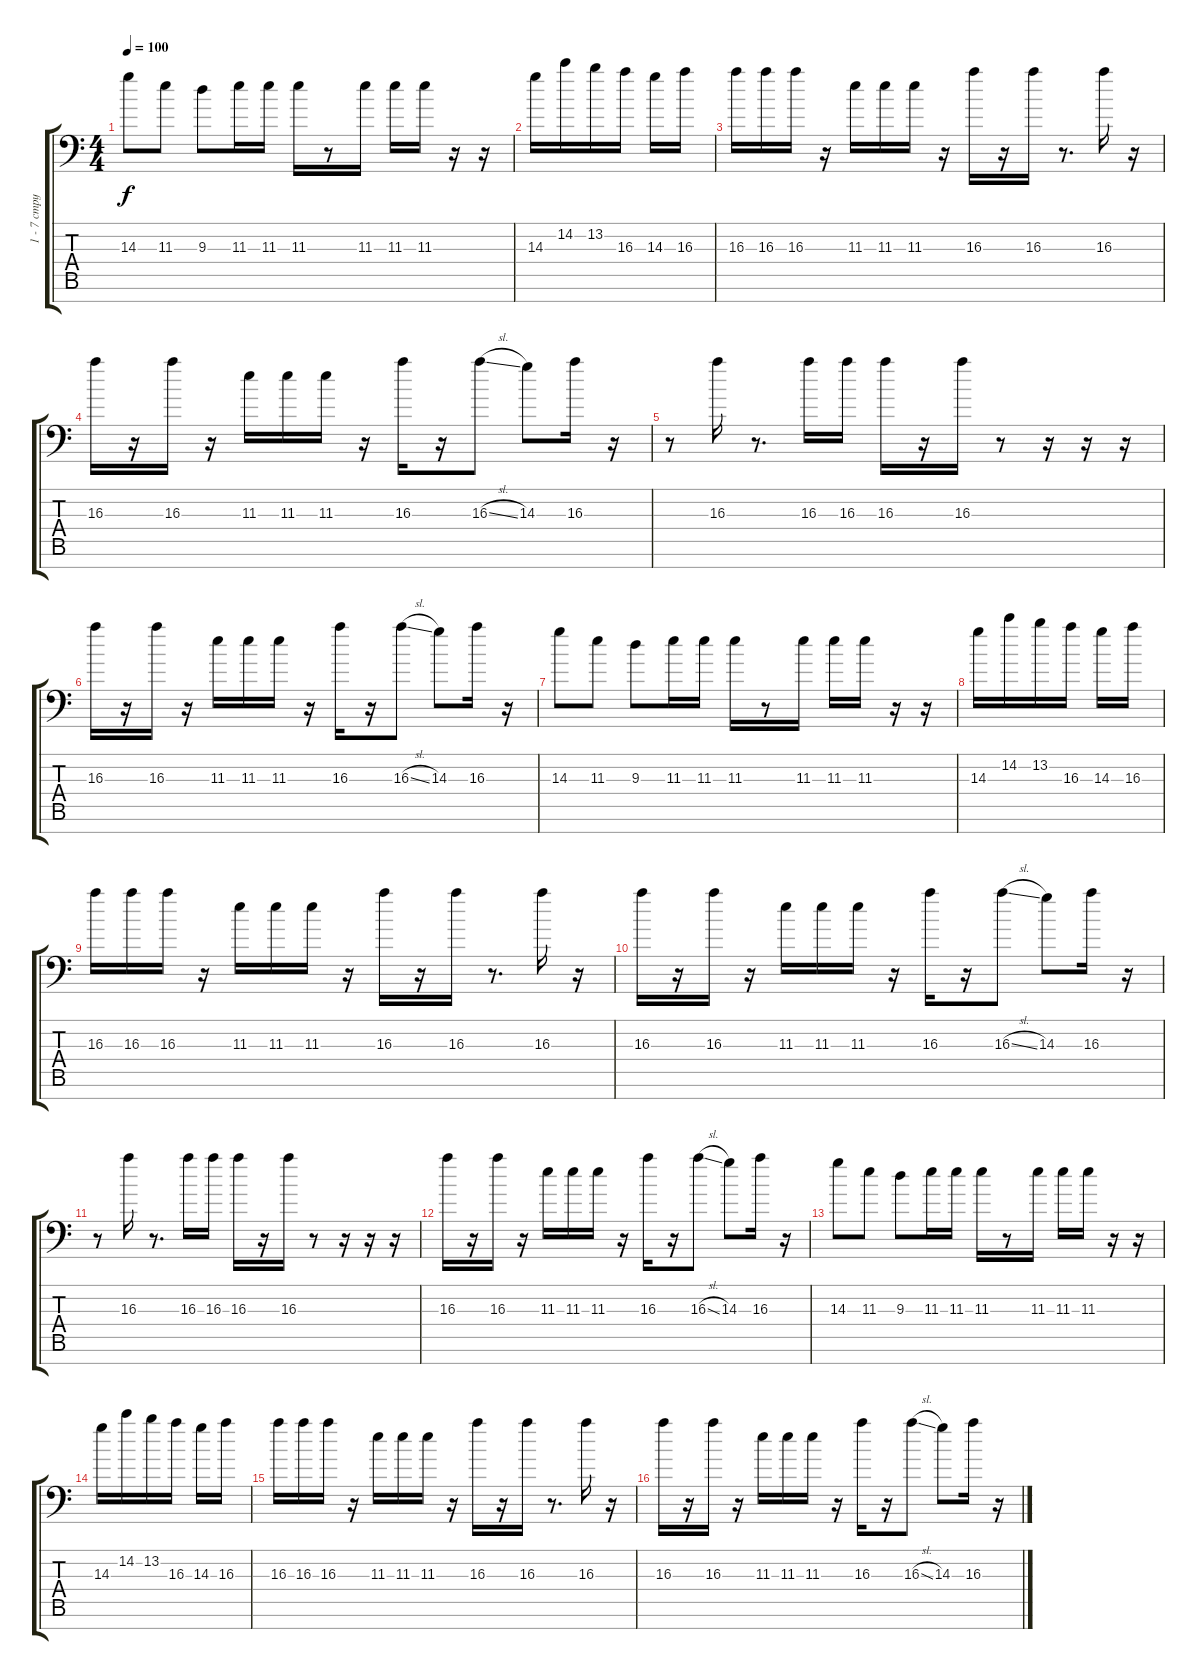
\track ("1 - 7 струны" "1 - 7 стру") {instrument distortionguitar}
\staff {score tabs}
\tuning (Eb4 Bb3 F3 Eb3 Bb2 F2 Bb1) {hide}
\ts (4 4)
\tempo 100
\clef f4
\ks c
14.3.8{dy f} 11.3.8 9.3.8 11.3.16 11.3.16 11.3.16 r.8 11.3.16 11.3.16 11.3.16 r.16 r.16 |
14.3.16 14.2.16 13.2.16 16.3.16 14.3.16 16.3.16 |
16.3.16 16.3.16 16.3.16 r.16 11.3.16 11.3.16 11.3.16 r.16 16.3.16 r.16 16.3.16 r.8{d} 16.3.16 r.16 |
16.3.16 r.16 16.3.16 r.16 11.3.16 11.3.16 11.3.16 r.16 16.3.16 r.16 16.3{sl}.8 14.3.8 16.3.16 r.16 |
r.8 16.3.16 r.8{d} 16.3.16 16.3.16 16.3.16 r.16 16.3.16 r.8 r.16 r.16 r.16 |
16.3.16 r.16 16.3.16 r.16 11.3.16 11.3.16 11.3.16 r.16 16.3.16 r.16 16.3{sl}.8 14.3.8 16.3.16 r.16 |
14.3.8 11.3.8 9.3.8 11.3.16 11.3.16 11.3.16 r.8 11.3.16 11.3.16 11.3.16 r.16 r.16 |
14.3.16 14.2.16 13.2.16 16.3.16 14.3.16 16.3.16 |
16.3.16 16.3.16 16.3.16 r.16 11.3.16 11.3.16 11.3.16 r.16 16.3.16 r.16 16.3.16 r.8{d} 16.3.16 r.16 |
16.3.16 r.16 16.3.16 r.16 11.3.16 11.3.16 11.3.16 r.16 16.3.16 r.16 16.3{sl}.8 14.3.8 16.3.16 r.16 |
r.8 16.3.16 r.8{d} 16.3.16 16.3.16 16.3.16 r.16 16.3.16 r.8 r.16 r.16 r.16 |
16.3.16 r.16 16.3.16 r.16 11.3.16 11.3.16 11.3.16 r.16 16.3.16 r.16 16.3{sl}.8 14.3.8 16.3.16 r.16 |
14.3.8 11.3.8 9.3.8 11.3.16 11.3.16 11.3.16 r.8 11.3.16 11.3.16 11.3.16 r.16 r.16 |
14.3.16 14.2.16 13.2.16 16.3.16 14.3.16 16.3.16 |
16.3.16 16.3.16 16.3.16 r.16 11.3.16 11.3.16 11.3.16 r.16 16.3.16 r.16 16.3.16 r.8{d} 16.3.16 r.16 |
16.3.16 r.16 16.3.16 r.16 11.3.16 11.3.16 11.3.16 r.16 16.3.16 r.16 16.3{sl}.8 14.3.8 16.3.16 r.16
